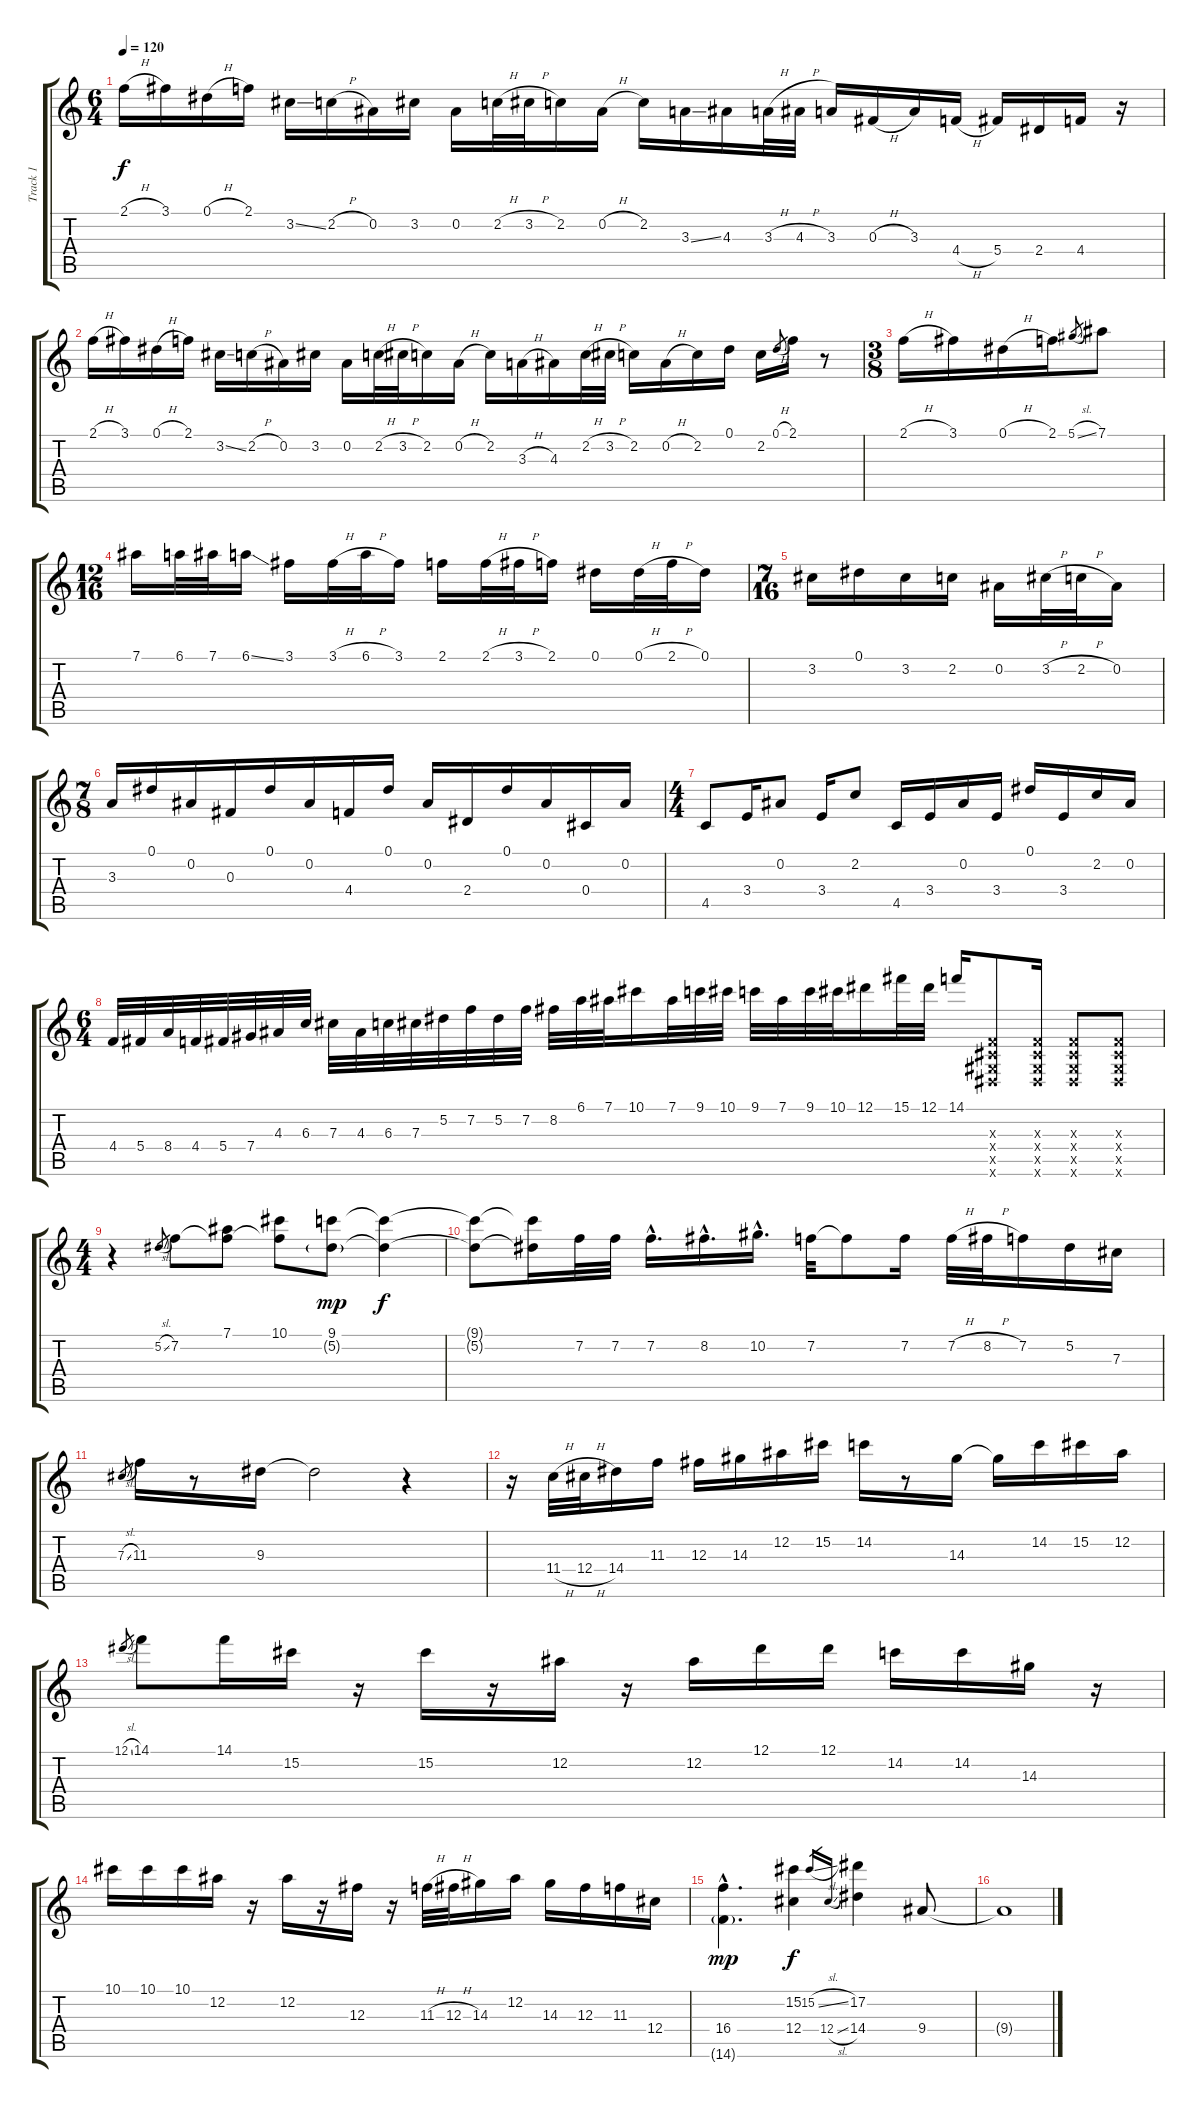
\track ("Track 1" "Track 1") {instrument acousticguitarnylon}
\staff {score tabs}
\tuning (Eb4 Bb3 Gb3 Db3 Ab2 Eb2) {hide}
\ts (6 4)
\tempo 120
\clef g2
\ks c
2.1{h}.16{dy f instrument acousticguitarnylon} 3.1.16 0.1{h}.16 2.1.16 3.2{ss}.16 2.2{h}.16 0.2.16 3.2.16 0.2.16 2.2{h}.32 3.2{h}.32 2.2.16 0.2{h}.16 2.2.16 3.3{ss}.16 4.3.16 3.3{h}.32 4.3{h}.32 3.3.16 0.3{h}.16 3.3.16 4.4{h}.16 5.4.16 2.4.16 4.4.16 r.16 |
2.1{h}.16 3.1.16 0.1{h}.16 2.1.16 3.2{ss}.16 2.2{h}.16 0.2.16 3.2.16 0.2.16 2.2{h}.32 3.2{h}.32 2.2.16 0.2{h}.16 2.2.16 3.3{h}.16 4.3.16 2.2{h}.32 3.2{h}.32 2.2.16 0.2{h}.16 2.2.16 0.1.16 2.2.16 0.1{h}.8{gr} 2.1.16 r.8 |
\ts (3 8)
2.1{h}.16 3.1.16 0.1{h}.16 2.1.16 5.1{sl}.8{gr} 7.1.8 |
\ts (12 16)
7.1.16 6.1.32 7.1.32 6.1{ss}.16 3.1.16 3.1{h}.32 6.1{h}.32 3.1.16 2.1.16 2.1{h}.32 3.1{h}.32 2.1.16 0.1.16 0.1{h}.32 2.1{h}.32 0.1.16 |
\ts (7 16)
3.2.16 0.1.16 3.2.16 2.2.16 0.2.16 3.2{h}.32 2.2{h}.32 0.2.16 |
\ts (7 8)
3.3.16 0.1.16 0.2.16 0.3.16 0.1.16 0.2.16 4.4.16 0.1.16 0.2.16 2.4.16 0.1.16 0.2.16 0.4.16 0.2.16 |
\ts (4 4)
4.5.8 3.4.16 0.2.8 3.4.16 2.2.8 4.5.16 3.4.16 0.2.16 3.4.16 0.1.16 3.4.16 2.2.16 0.2.16 |
\ts (6 4)
4.4.32 5.4.32 8.4.32 4.4.32 5.4.32 7.4.32 4.3.32 6.3.32 7.3.32 4.3.32 6.3.32 7.3.32 5.2.32 7.2.32 5.2.32 7.2.32 8.2.32 6.1.32 7.1.32 10.1.16 7.1.32 9.1.32 10.1.32 9.1.32 7.1.32 9.1.32 10.1.32 12.1.16 15.1.32 12.1.32 14.1.16 (0.3{x} 0.4{x} 0.5{x} 0.6{x}).8 (0.3{x} 0.4{x} 0.5{x} 0.6{x}).16 (0.3{x} 0.4{x} 0.5{x} 0.6{x}).8 (0.3{x} 0.4{x} 0.5{x} 0.6{x}).8 |
\ts (4 4)
r.4 5.2{sl}.8{gr} 7.2.8 (7.1 7.2{t}).8 (10.1 7.2{t}).8 (9.1 5.2{g}).8{dy mp} (9.1{t} 5.2{t}).4{dy f} |
(9.1{t} 5.2{t}).8 (9.1{t} 5.2{t}).16 7.2.32 7.2.32 7.2{hac}.16{d} 8.2{hac}.16{d} 10.2{hac}.16{d} 7.2.32 7.2{t}.8 7.2.16 7.2{h}.32 8.2{h}.32 7.2.16 5.2.16 7.3.16 |
7.3{sl}.8{gr} 11.3.16 r.8 9.3.16 9.3{t}.2 r.4 |
r.16 11.4{h}.32 12.4{h}.32 14.4.16 11.3.16 12.3.16 14.3.16 12.2.16 15.2.16 14.2.16 r.8 14.3.16 14.3{t}.16 14.2.16 15.2.16 12.2.16 |
12.1{sl}.8{gr} 14.1.8 14.1.16 15.2.16 r.16 15.2.16 r.16 12.2.16 r.16 12.2.16 12.1.16 12.1.16 14.2.16 14.2.16 14.3.16 r.16 |
10.1.16 10.1.16 10.1.16 12.2.16 r.16 12.2.16 r.16 12.3.16 r.16 11.3{h}.32 12.3{h}.32 14.3.16 12.2.16 14.3.16 12.3.16 11.3.16 12.4.16 |
(16.4{hac} 14.6{g hac}).4{d dy mp} (15.2 12.4).4{dy f} 15.2{sl}.16{gr} 12.4{sl}.16{gr} (17.2 14.4).4 9.4.8 |
9.4{t}.1
